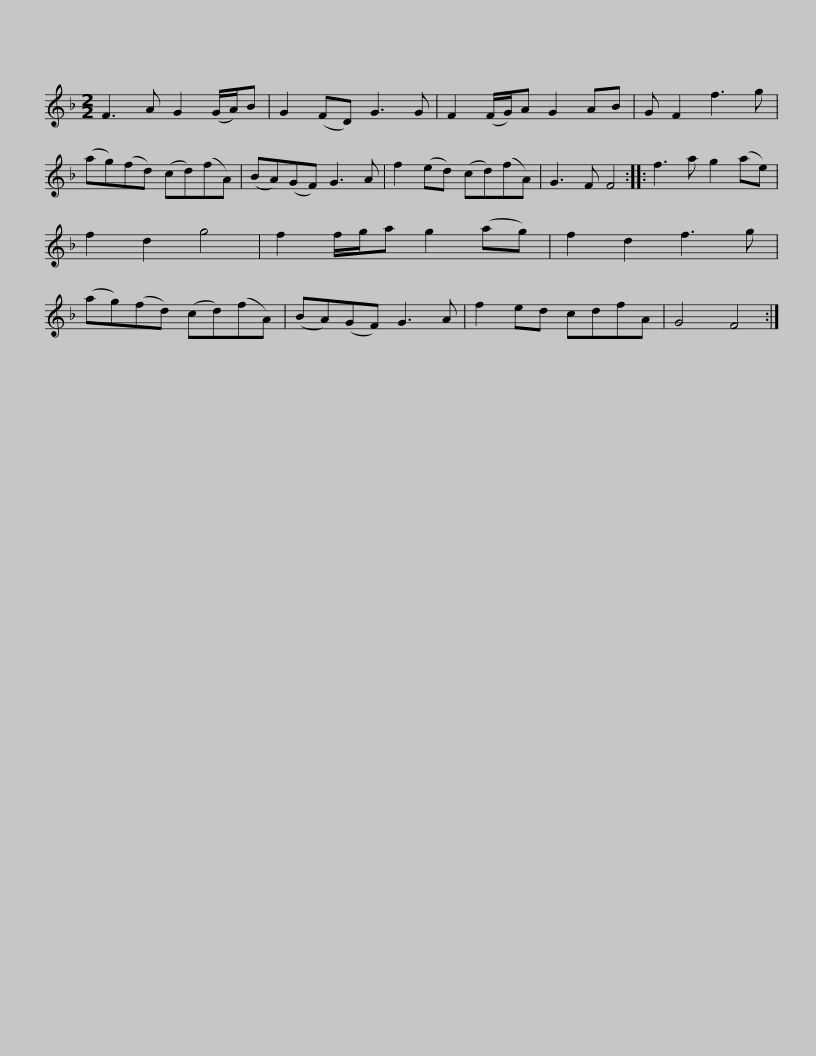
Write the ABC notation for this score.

X:1
L:1/8
M:2/2
I:linebreak $
K:F
V:1 treble
V:1
 F3 A G2 (G/A/)B | G2 (FD) G3 G | F2 (F/G/)A G2 AB | G F2 f3 g | (ag)(fd) (cd)(fA) | %5
 (BA)(GF) G3 A |$ f2 (ed) (cd)(fA) | G3 F F4 :: f3 a g2 (ae) | f2 d2 g4 | %10
 f2 f/g/a g2 (ag) | f2 d2 f3 g | (ag)(fd) (cd)(fA) |$ (BA)(GF) G3 A | f2 ed cdfA | %15
 G4 F4 :| %16
